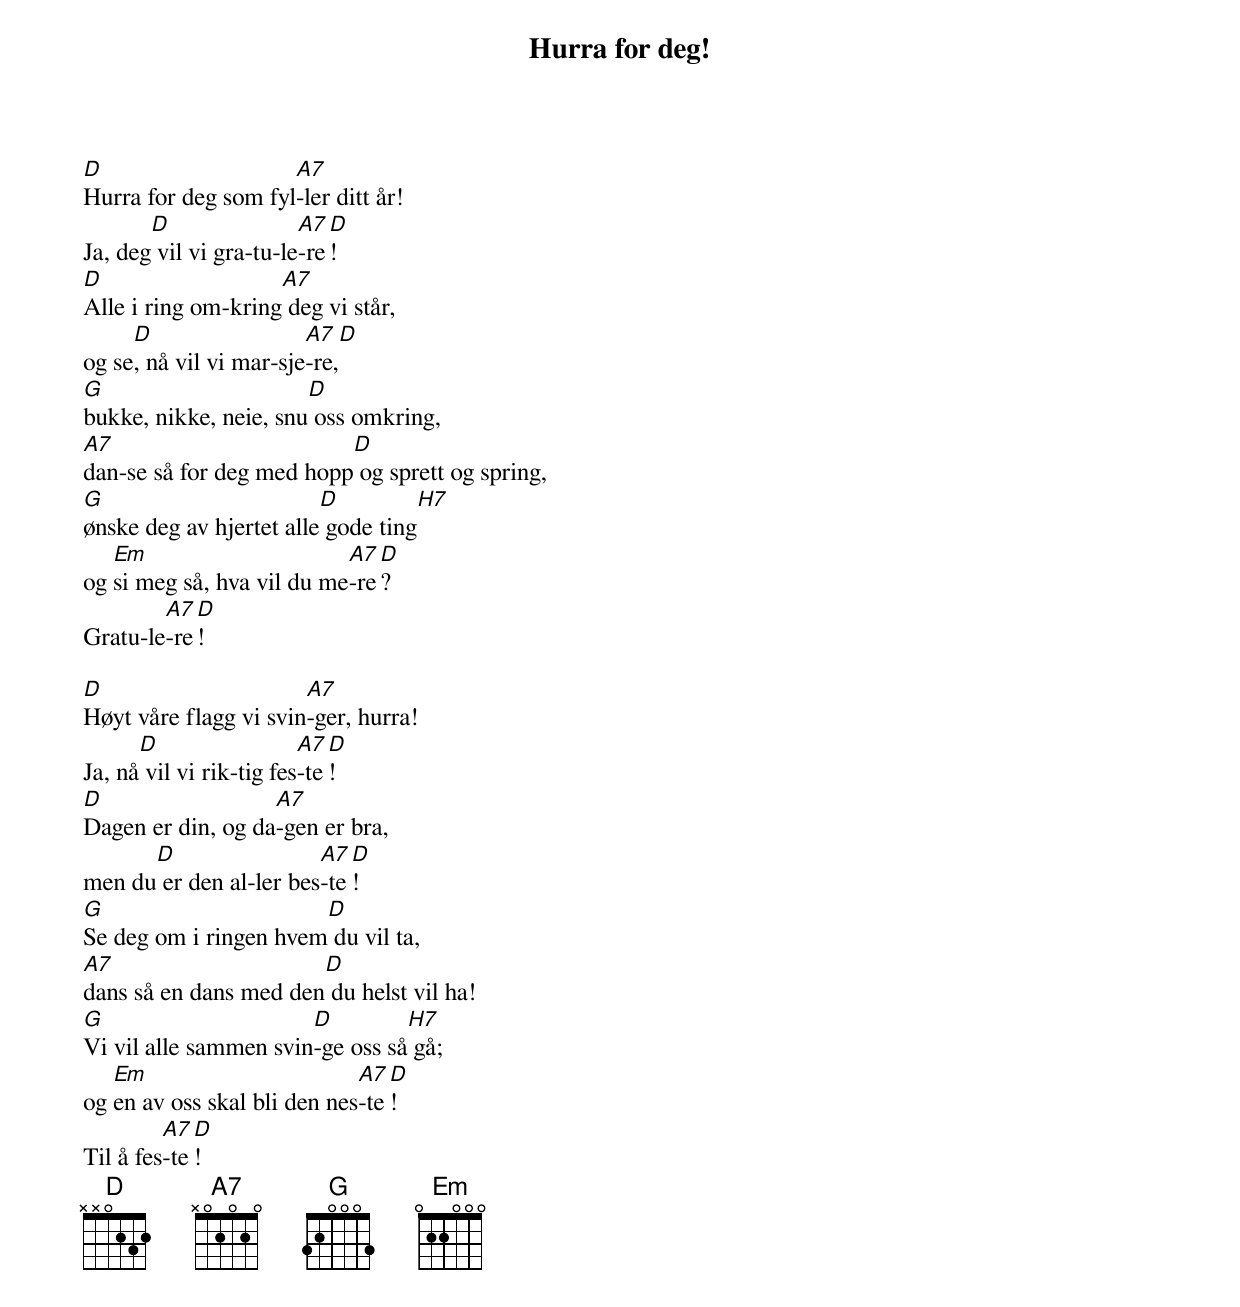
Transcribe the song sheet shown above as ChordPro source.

{title: Hurra for deg!}
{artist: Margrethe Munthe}
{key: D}
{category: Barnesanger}

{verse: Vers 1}
[D]Hurra for deg som fyl[A7]-ler ditt år!
Ja, deg[D] vil vi gra-tu-le[A7]-re[D]!
[D]Alle i ring om-kring[A7] deg vi står,
og se[D], nå vil vi mar-sje[A7]-re,[D]
[G]bukke, nikke, neie, snu[D] oss omkring,
[A7]dan-se så for deg med hopp[D] og sprett og spring,
[G]ønske deg av hjertet alle[D] gode ting[H7]
og [Em]si meg så, hva vil du me[A7]-re[D]?
Gratu-le[A7]-re[D]!

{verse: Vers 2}
[D]Høyt våre flagg vi svin[A7]-ger, hurra!
Ja, nå[D] vil vi rik-tig fes[A7]-te[D]!
[D]Dagen er din, og da[A7]-gen er bra,
men du[D] er den al-ler bes[A7]-te[D]!
[G]Se deg om i ringen hvem[D] du vil ta,
[A7]dans så en dans med den[D] du helst vil ha!
[G]Vi vil alle sammen svin[D]-ge oss så[H7] gå;
og [Em]en av oss skal bli den nes[A7]-te[D]!
Til å fes[A7]-te[D]!
